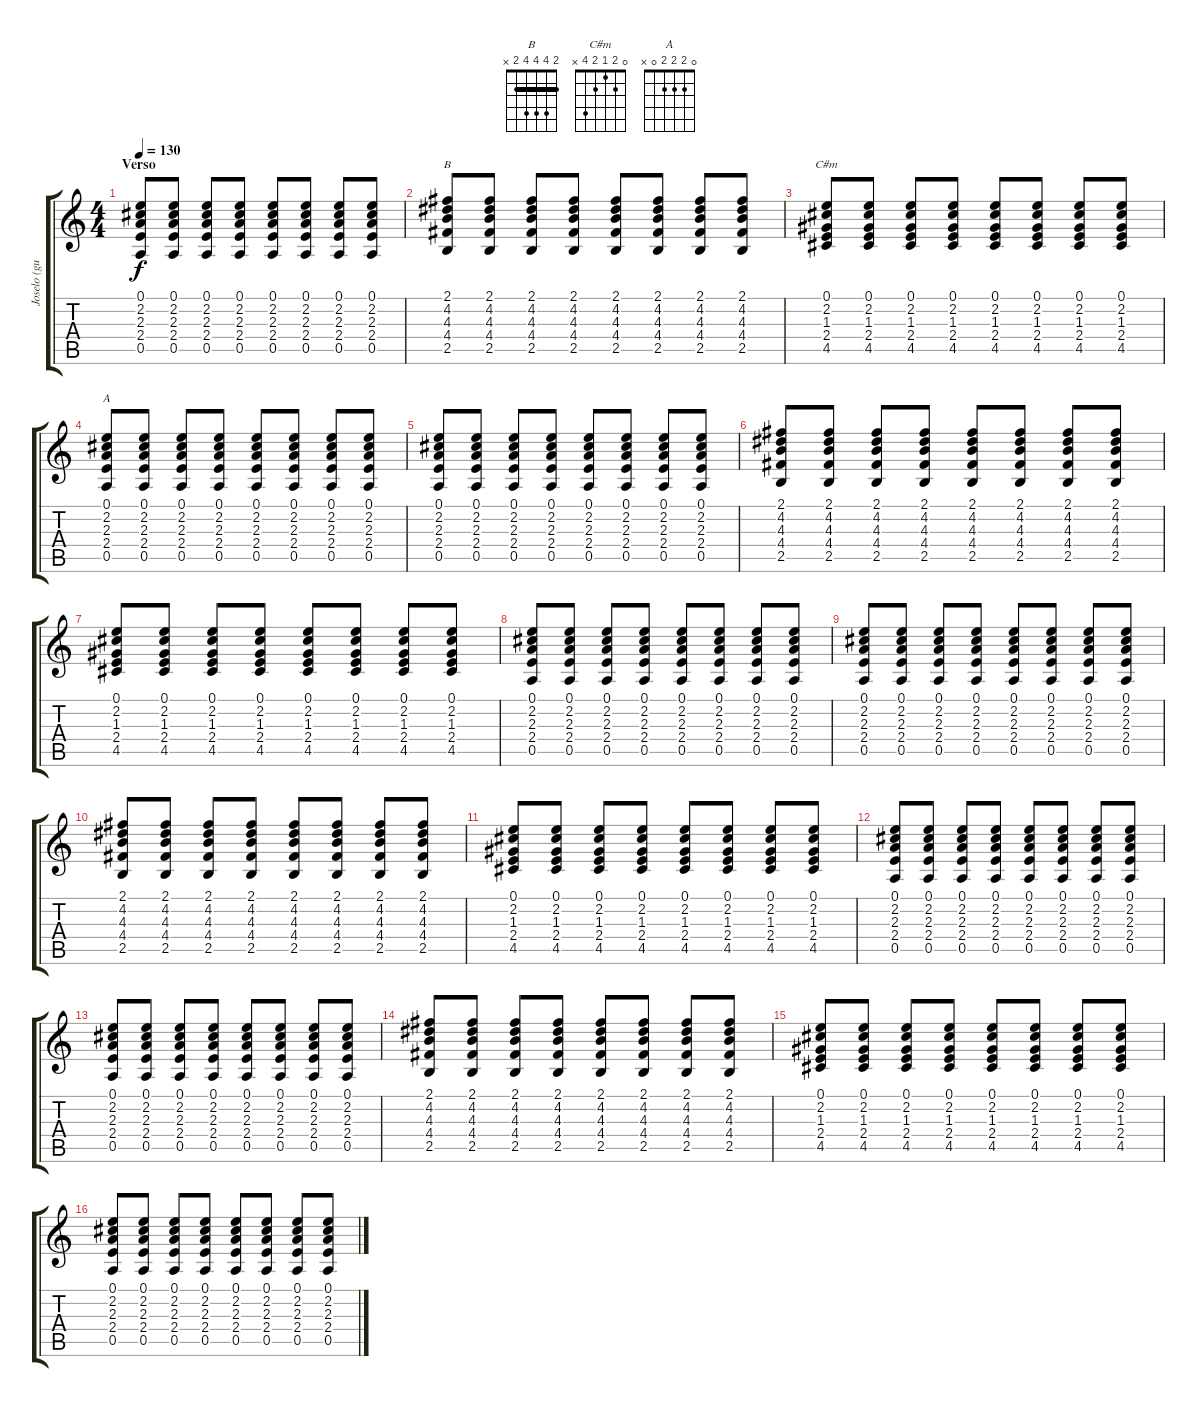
\track ("Joselo (guitarra)" "Joselo (gu") {instrument electricguitarjazz}
\staff {score tabs}
\tuning (E4 B3 G3 D3 A2 E2) {hide}
\chord ("B" 2 4 4 4 2 x) {barre 2}
\chord ("C#m" 0 2 1 2 4 x)
\chord ("A" 0 2 2 2 0 x)
\ts (4 4)
\section ("" "Verso")
\tempo 130
\clef g2
\ks c
(0.1 2.2 2.3 2.4 0.5).8{dy f} (0.1 2.2 2.3 2.4 0.5).8 (0.1 2.2 2.3 2.4 0.5).8 (0.1 2.2 2.3 2.4 0.5).8 (0.1 2.2 2.3 2.4 0.5).8 (0.1 2.2 2.3 2.4 0.5).8 (0.1 2.2 2.3 2.4 0.5).8 (0.1 2.2 2.3 2.4 0.5).8 |
(2.1 4.2 4.3 4.4 2.5).8{ch "B"} (2.1 4.2 4.3 4.4 2.5).8 (2.1 4.2 4.3 4.4 2.5).8 (2.1 4.2 4.3 4.4 2.5).8 (2.1 4.2 4.3 4.4 2.5).8 (2.1 4.2 4.3 4.4 2.5).8 (2.1 4.2 4.3 4.4 2.5).8 (2.1 4.2 4.3 4.4 2.5).8 |
(0.1 2.2 1.3 2.4 4.5).8{ch "C#m"} (0.1 2.2 1.3 2.4 4.5).8 (0.1 2.2 1.3 2.4 4.5).8 (0.1 2.2 1.3 2.4 4.5).8 (0.1 2.2 1.3 2.4 4.5).8 (0.1 2.2 1.3 2.4 4.5).8 (0.1 2.2 1.3 2.4 4.5).8 (0.1 2.2 1.3 2.4 4.5).8 |
(0.1 2.2 2.3 2.4 0.5).8{ch "A"} (0.1 2.2 2.3 2.4 0.5).8 (0.1 2.2 2.3 2.4 0.5).8 (0.1 2.2 2.3 2.4 0.5).8 (0.1 2.2 2.3 2.4 0.5).8 (0.1 2.2 2.3 2.4 0.5).8 (0.1 2.2 2.3 2.4 0.5).8 (0.1 2.2 2.3 2.4 0.5).8 |
(0.1 2.2 2.3 2.4 0.5).8 (0.1 2.2 2.3 2.4 0.5).8 (0.1 2.2 2.3 2.4 0.5).8 (0.1 2.2 2.3 2.4 0.5).8 (0.1 2.2 2.3 2.4 0.5).8 (0.1 2.2 2.3 2.4 0.5).8 (0.1 2.2 2.3 2.4 0.5).8 (0.1 2.2 2.3 2.4 0.5).8 |
(2.1 4.2 4.3 4.4 2.5).8 (2.1 4.2 4.3 4.4 2.5).8 (2.1 4.2 4.3 4.4 2.5).8 (2.1 4.2 4.3 4.4 2.5).8 (2.1 4.2 4.3 4.4 2.5).8 (2.1 4.2 4.3 4.4 2.5).8 (2.1 4.2 4.3 4.4 2.5).8 (2.1 4.2 4.3 4.4 2.5).8 |
(0.1 2.2 1.3 2.4 4.5).8 (0.1 2.2 1.3 2.4 4.5).8 (0.1 2.2 1.3 2.4 4.5).8 (0.1 2.2 1.3 2.4 4.5).8 (0.1 2.2 1.3 2.4 4.5).8 (0.1 2.2 1.3 2.4 4.5).8 (0.1 2.2 1.3 2.4 4.5).8 (0.1 2.2 1.3 2.4 4.5).8 |
(0.1 2.2 2.3 2.4 0.5).8 (0.1 2.2 2.3 2.4 0.5).8 (0.1 2.2 2.3 2.4 0.5).8 (0.1 2.2 2.3 2.4 0.5).8 (0.1 2.2 2.3 2.4 0.5).8 (0.1 2.2 2.3 2.4 0.5).8 (0.1 2.2 2.3 2.4 0.5).8 (0.1 2.2 2.3 2.4 0.5).8 |
(0.1 2.2 2.3 2.4 0.5).8 (0.1 2.2 2.3 2.4 0.5).8 (0.1 2.2 2.3 2.4 0.5).8 (0.1 2.2 2.3 2.4 0.5).8 (0.1 2.2 2.3 2.4 0.5).8 (0.1 2.2 2.3 2.4 0.5).8 (0.1 2.2 2.3 2.4 0.5).8 (0.1 2.2 2.3 2.4 0.5).8 |
(2.1 4.2 4.3 4.4 2.5).8 (2.1 4.2 4.3 4.4 2.5).8 (2.1 4.2 4.3 4.4 2.5).8 (2.1 4.2 4.3 4.4 2.5).8 (2.1 4.2 4.3 4.4 2.5).8 (2.1 4.2 4.3 4.4 2.5).8 (2.1 4.2 4.3 4.4 2.5).8 (2.1 4.2 4.3 4.4 2.5).8 |
(0.1 2.2 1.3 2.4 4.5).8 (0.1 2.2 1.3 2.4 4.5).8 (0.1 2.2 1.3 2.4 4.5).8 (0.1 2.2 1.3 2.4 4.5).8 (0.1 2.2 1.3 2.4 4.5).8 (0.1 2.2 1.3 2.4 4.5).8 (0.1 2.2 1.3 2.4 4.5).8 (0.1 2.2 1.3 2.4 4.5).8 |
(0.1 2.2 2.3 2.4 0.5).8 (0.1 2.2 2.3 2.4 0.5).8 (0.1 2.2 2.3 2.4 0.5).8 (0.1 2.2 2.3 2.4 0.5).8 (0.1 2.2 2.3 2.4 0.5).8 (0.1 2.2 2.3 2.4 0.5).8 (0.1 2.2 2.3 2.4 0.5).8 (0.1 2.2 2.3 2.4 0.5).8 |
(0.1 2.2 2.3 2.4 0.5).8 (0.1 2.2 2.3 2.4 0.5).8 (0.1 2.2 2.3 2.4 0.5).8 (0.1 2.2 2.3 2.4 0.5).8 (0.1 2.2 2.3 2.4 0.5).8 (0.1 2.2 2.3 2.4 0.5).8 (0.1 2.2 2.3 2.4 0.5).8 (0.1 2.2 2.3 2.4 0.5).8 |
(2.1 4.2 4.3 4.4 2.5).8 (2.1 4.2 4.3 4.4 2.5).8 (2.1 4.2 4.3 4.4 2.5).8 (2.1 4.2 4.3 4.4 2.5).8 (2.1 4.2 4.3 4.4 2.5).8 (2.1 4.2 4.3 4.4 2.5).8 (2.1 4.2 4.3 4.4 2.5).8 (2.1 4.2 4.3 4.4 2.5).8 |
(0.1 2.2 1.3 2.4 4.5).8 (0.1 2.2 1.3 2.4 4.5).8 (0.1 2.2 1.3 2.4 4.5).8 (0.1 2.2 1.3 2.4 4.5).8 (0.1 2.2 1.3 2.4 4.5).8 (0.1 2.2 1.3 2.4 4.5).8 (0.1 2.2 1.3 2.4 4.5).8 (0.1 2.2 1.3 2.4 4.5).8 |
(0.1 2.2 2.3 2.4 0.5).8 (0.1 2.2 2.3 2.4 0.5).8 (0.1 2.2 2.3 2.4 0.5).8 (0.1 2.2 2.3 2.4 0.5).8 (0.1 2.2 2.3 2.4 0.5).8 (0.1 2.2 2.3 2.4 0.5).8 (0.1 2.2 2.3 2.4 0.5).8 (0.1 2.2 2.3 2.4 0.5).8
